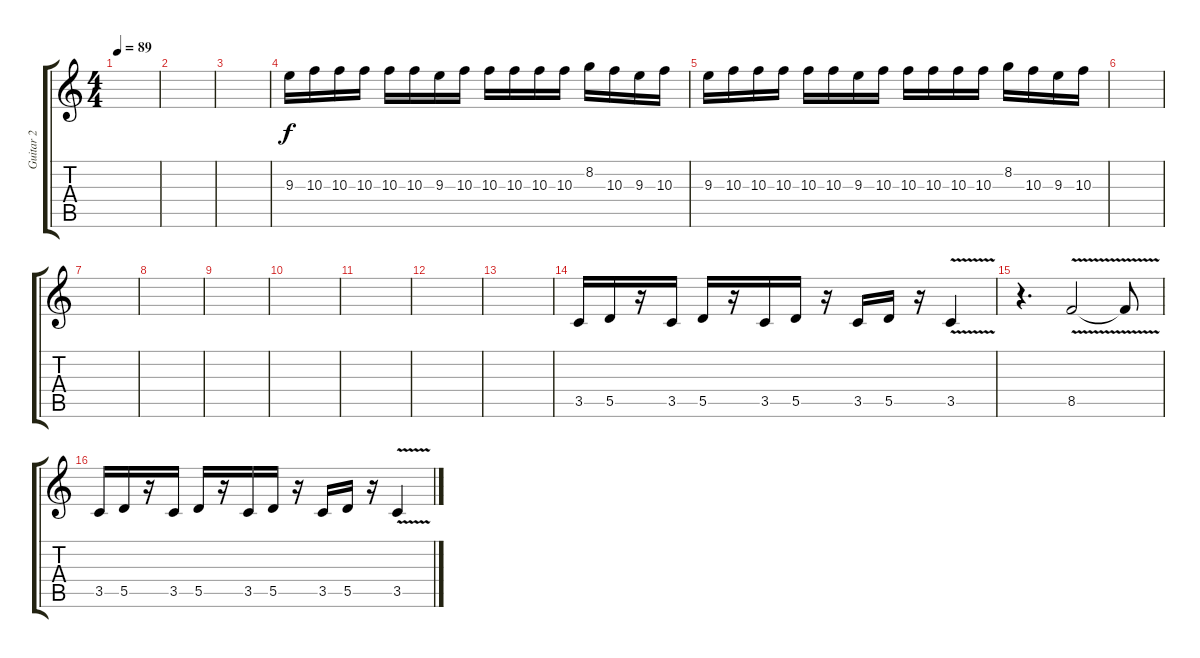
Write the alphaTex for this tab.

\track ("Guitar 2" "Guitar 2") {instrument distortionguitar}
\staff {score tabs}
\tuning (E4 B3 G3 D3 A2 D2) {hide}
\ts (4 4)
\tempo 89
\clef g2
\ks c
|
|
|
9.3.16 10.3.16 10.3.16 10.3.16 10.3.16 10.3.16 9.3.16 10.3.16 10.3.16 10.3.16 10.3.16 10.3.16 8.2.16 10.3.16 9.3.16 10.3.16 |
9.3.16 10.3.16 10.3.16 10.3.16 10.3.16 10.3.16 9.3.16 10.3.16 10.3.16 10.3.16 10.3.16 10.3.16 8.2.16 10.3.16 9.3.16 10.3.16 |
|
|
|
|
|
|
|
|
3.5.16 5.5.16 r.16 3.5.16 5.5.16 r.16 3.5.16 5.5.16 r.16 3.5.16 5.5.16 r.16 3.5{v}.4 |
r.4{d} 8.5{v}.2 8.5{t}.8 |
3.5.16 5.5.16 r.16 3.5.16 5.5.16 r.16 3.5.16 5.5.16 r.16 3.5.16 5.5.16 r.16 3.5{v}.4
